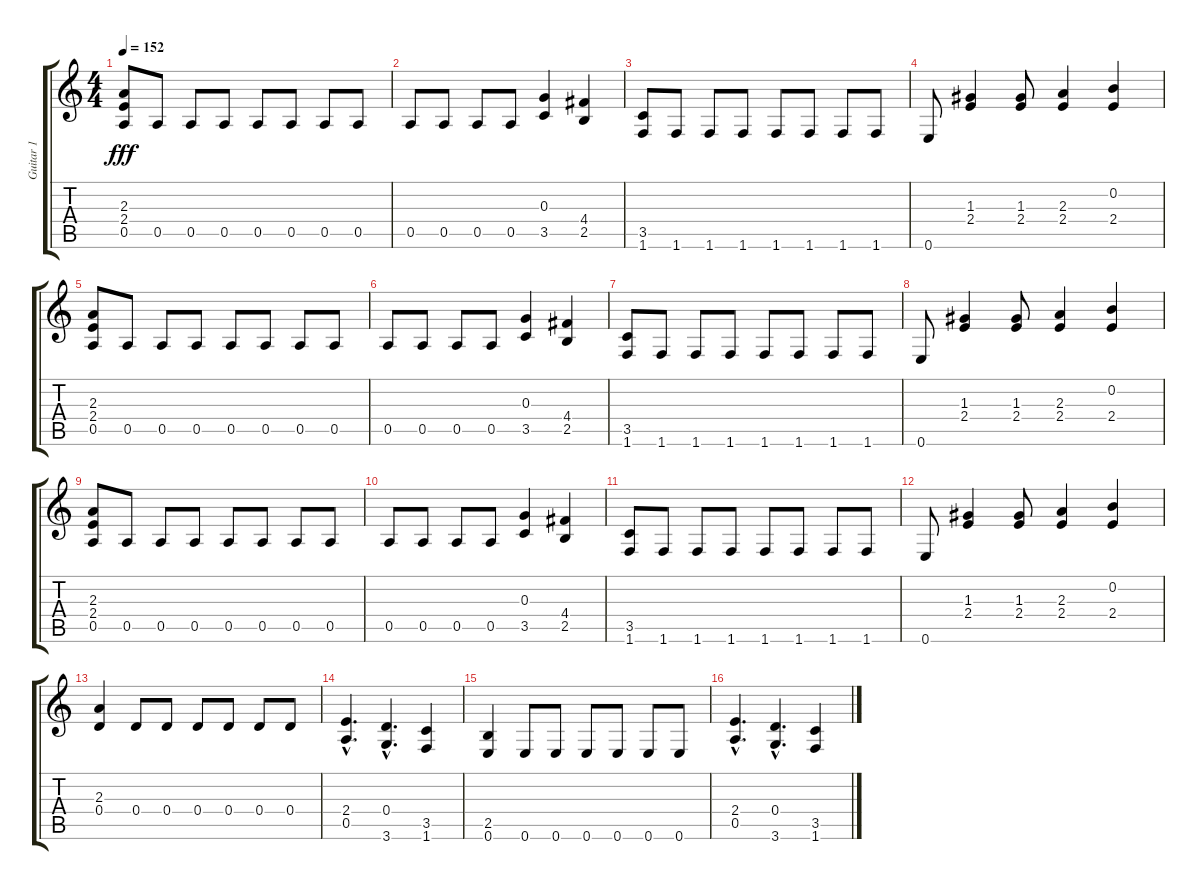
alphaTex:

\track ("Guitar 1" "Guitar 1") {instrument distortionguitar}
\staff {score tabs}
\tuning (E4 B3 G3 D3 A2 E2) {hide}
\ts (4 4)
\tempo 152
\clef g2
\ks c
(2.3 2.4 0.5).8{dy fff} 0.5.8 0.5.8 0.5.8 0.5.8 0.5.8 0.5.8 0.5.8 |
0.5.8 0.5.8 0.5.8 0.5.8 (0.3 3.5).4 (4.4 2.5).4 |
(3.5 1.6).8 1.6.8 1.6.8 1.6.8 1.6.8 1.6.8 1.6.8 1.6.8 |
0.6.8 (1.3 2.4).4 (1.3 2.4).8 (2.3 2.4).4 (0.2 2.4).4 |
(2.3 2.4 0.5).8 0.5.8 0.5.8 0.5.8 0.5.8 0.5.8 0.5.8 0.5.8 |
0.5.8 0.5.8 0.5.8 0.5.8 (0.3 3.5).4 (4.4 2.5).4 |
(3.5 1.6).8 1.6.8 1.6.8 1.6.8 1.6.8 1.6.8 1.6.8 1.6.8 |
0.6.8 (1.3 2.4).4 (1.3 2.4).8 (2.3 2.4).4 (0.2 2.4).4 |
(2.3 2.4 0.5).8 0.5.8 0.5.8 0.5.8 0.5.8 0.5.8 0.5.8 0.5.8 |
0.5.8 0.5.8 0.5.8 0.5.8 (0.3 3.5).4 (4.4 2.5).4 |
(3.5 1.6).8 1.6.8 1.6.8 1.6.8 1.6.8 1.6.8 1.6.8 1.6.8 |
0.6.8 (1.3 2.4).4 (1.3 2.4).8 (2.3 2.4).4 (0.2 2.4).4 |
(2.3 0.4).4 0.4.8 0.4.8 0.4.8 0.4.8 0.4.8 0.4.8 |
(2.4{hac} 0.5{hac}).4{d} (0.4{hac} 3.6{hac}).4{d} (3.5 1.6).4 |
(2.5 0.6).4 0.6.8 0.6.8 0.6.8 0.6.8 0.6.8 0.6.8 |
(2.4{hac} 0.5{hac}).4{d} (0.4{hac} 3.6{hac}).4{d} (3.5 1.6).4
